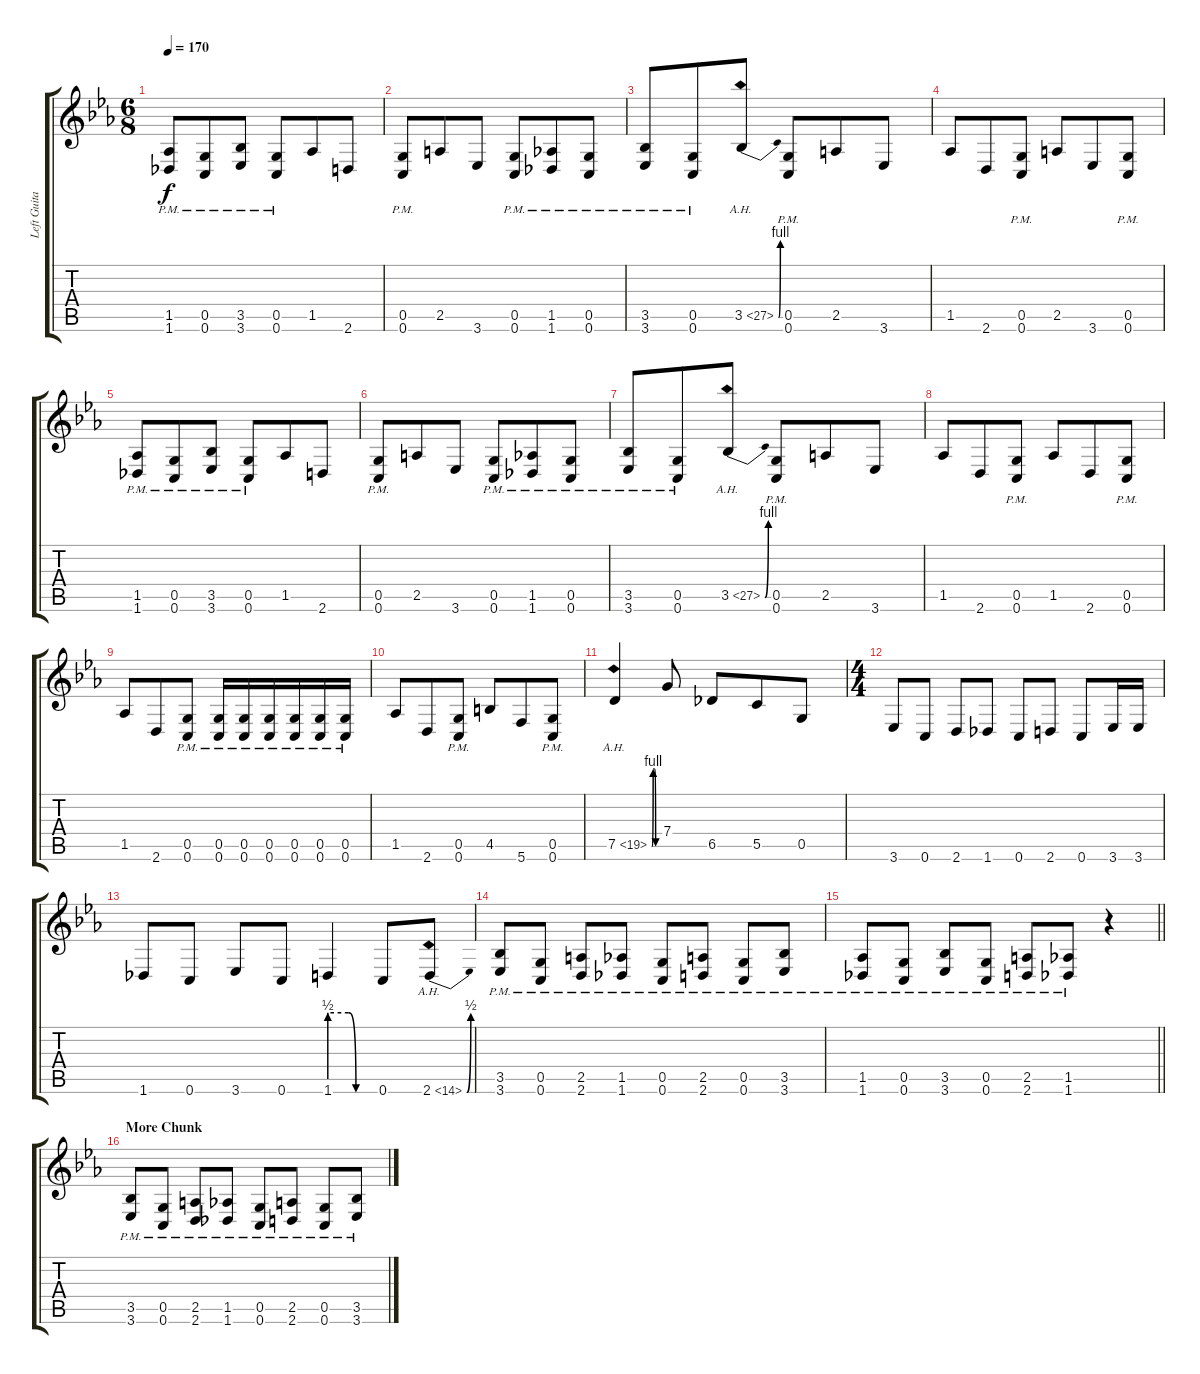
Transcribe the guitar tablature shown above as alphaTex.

\track ("Left Guitar" "Left Guita") {instrument distortionguitar}
\staff {score tabs}
\tuning (D4 A3 F3 C3 G2 C2) {hide}
\ts (6 8)
\tempo 170
\clef g2
\ks eb
(1.5{pm} 1.6{pm}).8{dy f} (0.5{pm} 0.6{pm}).8 (3.5{pm} 3.6{pm}).8 (0.5{pm} 0.6{pm}).8 1.5.8 2.6.8 |
(0.5{pm} 0.6{pm}).8 2.5.8 3.6.8 (0.5{pm} 0.6{pm}).8 (1.5{pm} 1.6{pm}).8 (0.5{pm} 0.6{pm}).8 |
(3.5{pm} 3.6{pm}).8 (0.5{pm} 0.6{pm}).8 3.5{be (bend 0 0 60 4) ah 24}.8 (0.5{pm} 0.6{pm}).8 2.5.8 3.6.8 |
1.5.8 2.6.8 (0.5{pm} 0.6{pm}).8 2.5.8 3.6.8 (0.5{pm} 0.6{pm}).8 |
(1.5{pm} 1.6{pm}).8 (0.5{pm} 0.6{pm}).8 (3.5{pm} 3.6{pm}).8 (0.5{pm} 0.6{pm}).8 1.5.8 2.6.8 |
(0.5{pm} 0.6{pm}).8 2.5.8 3.6.8 (0.5{pm} 0.6{pm}).8 (1.5{pm} 1.6{pm}).8 (0.5{pm} 0.6{pm}).8 |
(3.5{pm} 3.6{pm}).8 (0.5{pm} 0.6{pm}).8 3.5{be (bend 0 0 60 4) ah 24}.8 (0.5{pm} 0.6{pm}).8 2.5.8 3.6.8 |
1.5.8 2.6.8 (0.5{pm} 0.6{pm}).8 1.5.8 2.6.8 (0.5{pm} 0.6{pm}).8 |
1.5.8 2.6.8 (0.5{pm} 0.6{pm}).8 (0.5{pm} 0.6{pm}).16 (0.5{pm} 0.6{pm}).16 (0.5{pm} 0.6{pm}).16 (0.5{pm} 0.6{pm}).16 (0.5{pm} 0.6{pm}).16 (0.5{pm} 0.6{pm}).16 |
1.5.8 2.6.8 (0.5{pm} 0.6{pm}).8 4.5.8 5.6.8 (0.5{pm} 0.6{pm}).8 |
7.5{be (custom 0 0 10 4 20 4 30 0 60 0) ah 12}.4 7.4.8 6.5.8 5.5.8 0.5.8 |
\ts (4 4)
3.6.8 0.6.8 2.6.8 1.6.8 0.6.8 2.6.8 0.6.8 3.6.16 3.6.16 |
1.6.8 0.6.8 3.6.8 0.6.8 1.6{be (custom 0 2 25 2 35 0 60 0)}.4 0.6.8 2.6{be (bend 0 0 60 2) ah 12}.8 |
(3.5{pm} 3.6{pm}).8 (0.5{pm} 0.6{pm}).8 (2.5{pm} 2.6{pm}).8 (1.5{pm} 1.6{pm}).8 (0.5{pm} 0.6{pm}).8 (2.5{pm} 2.6{pm}).8 (0.5{pm} 0.6{pm}).8 (3.5{pm} 3.6{pm}).8 |
\barLineRight lightlight
(1.5{pm} 1.6{pm}).8 (0.5{pm} 0.6{pm}).8 (3.5{pm} 3.6{pm}).8 (0.5{pm} 0.6{pm}).8 (2.5{pm} 2.6{pm}).8 (1.5{pm} 1.6{pm}).8 r.4 |
\section ("" "More Chunk")
(3.5{pm} 3.6{pm}).8 (0.5{pm} 0.6{pm}).8 (2.5{pm} 2.6{pm}).8 (1.5{pm} 1.6{pm}).8 (0.5{pm} 0.6{pm}).8 (2.5{pm} 2.6{pm}).8 (0.5{pm} 0.6{pm}).8 (3.5{pm} 3.6{pm}).8
